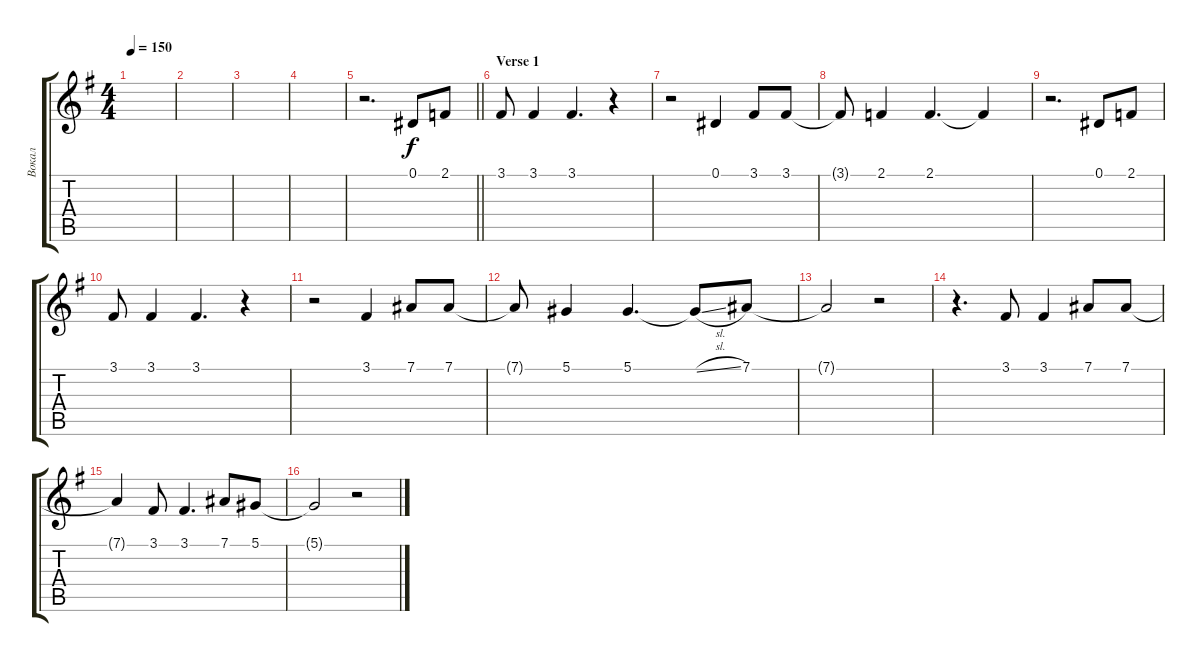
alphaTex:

\track ("Вокал" "Вокал") {instrument trumpet}
\staff {score tabs}
\tuning (Eb4 Bb3 Gb3 Db3 Ab2 Eb2) {hide}
\ts (4 4)
\tempo 150
\clef g2
\ks eminor
|
|
|
|
\barLineRight lightlight
r.2{d} 0.1.8 2.1.8 |
\section ("" "Verse 1")
3.1.8 3.1.4 3.1.4{d} r.4 |
r.2 0.1.4 3.1.8 3.1.8 |
3.1{t}.8 2.1.4 2.1.4{d} 2.1{t}.4 |
r.2{d} 0.1.8 2.1.8 |
3.1.8 3.1.4 3.1.4{d} r.4 |
r.2 3.1.4 7.1.8 7.1.8 |
7.1{t}.8 5.1.4 5.1.4{d} 5.1{sl t}.8 7.1.8 |
7.1{t}.2 r.2 |
r.4{d} 3.1.8 3.1.4 7.1.8 7.1.8 |
7.1{t}.4 3.1.8 3.1.4{d} 7.1.8 5.1.8 |
5.1{t}.2 r.2
